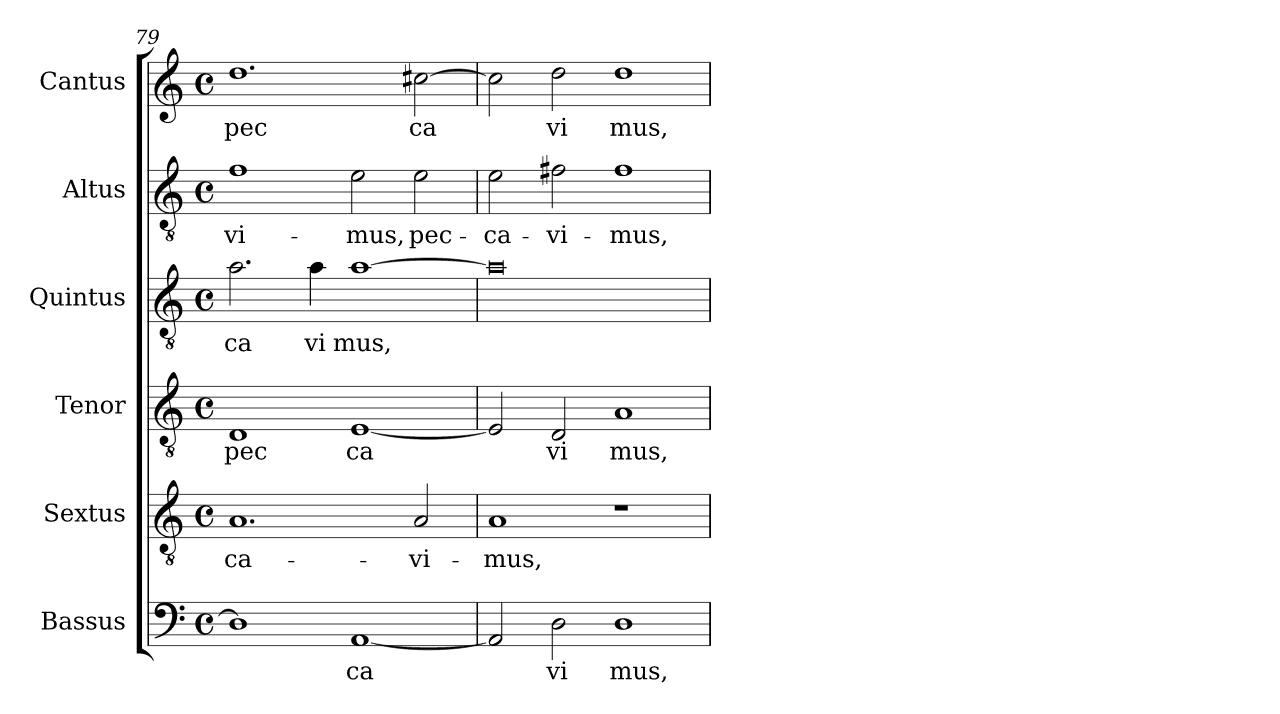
**kern	**text	**kern	**text	**kern	**text	**kern	**text	**kern	**text	**kern	**text
*part6	*part6	*part5	*part5	*part4	*part4	*part3	*part3	*part2	*part2	*part1	*part1
*staff6	*staff6	*staff5	*staff5	*staff4	*staff4	*staff3	*staff3	*staff2	*staff2	*staff1	*staff1
*I"Bassus	*	*I"Sextus	*	*I"Tenor	*	*I"Quintus	*	*I"Altus	*	*I"Cantus	*
*clefF4	*	*clefGv2	*	*clefGv2	*	*clefGv2	*	*clefGv2	*	*clefG2	*
*M4/4	*	*M4/4	*	*M4/4	*	*M4/4	*	*M4/4	*	*M4/4	*
*met(c)	*	*met(c)	*	*met(c)	*	*met(c)	*	*met(c)	*	*met(c)	*
=79	=79	=79	=79	=79	=79	=79	=79	=79	=79	=79	=79
!	!	!	!LO:LY:b:cj	!	!LO:LY:b:cj	!	!LO:LY:b:cj	!	!LO:LY:b:cj	!	!LO:LY:b:cj
1D]	.	1.A	-ca-	1D	pec	2.a\	ca	1f	-vi-	1.dd	pec
!	!	!	!	!	!	!	!LO:LY:b:cj	!	!	!	!
.	.	.	.	.	.	4a\	vi	.	.	.	.
!	!LO:LY:b:cj	!	!	!	!LO:LY:b:cj	!	!LO:LY:b	!	!LO:LY:b:cj	!	!
[<1AA	ca	.	.	[<1E	ca	[>1a	mus,	2e\	-mus,	.	.
!	!	!	!LO:LY:b:cj	!	!	!	!	!	!LO:LY:b:cj	!	!LO:LY:b:cj
.	.	2A/	-vi-	.	.	.	.	2e\	pec-	[>2cc#X\	ca
=80	=80	=80	=80	=80	=80	=80	=80	=80	=80	=80	=80
!	!	!	!LO:LY:b:cj	!	!	!	!	!	!LO:LY:b:cj	!	!
2AA/]	.	1A	-mus,	2E/]	.	0a]	.	2e\	-ca-	2cc#\]	.
!	!LO:LY:b:cj	!	!	!	!LO:LY:b:cj	!	!	!	!LO:LY:b:cj	!	!LO:LY:b:cj
2D\	vi	.	.	2D/	vi	.	.	2f#X\	-vi-	2dd\	vi
!	!LO:LY:b:cj	!	!	!	!LO:LY:b:cj	!	!	!	!LO:LY:b:cj	!	!LO:LY:b:cj
1D	mus,	1r	.	1A	mus,	.	.	1f#	-mus,	1dd	mus,
=	=	=	=	=	=	=	=	=	=	=	=
*-	*-	*-	*-	*-	*-	*-	*-	*-	*-	*-	*-
